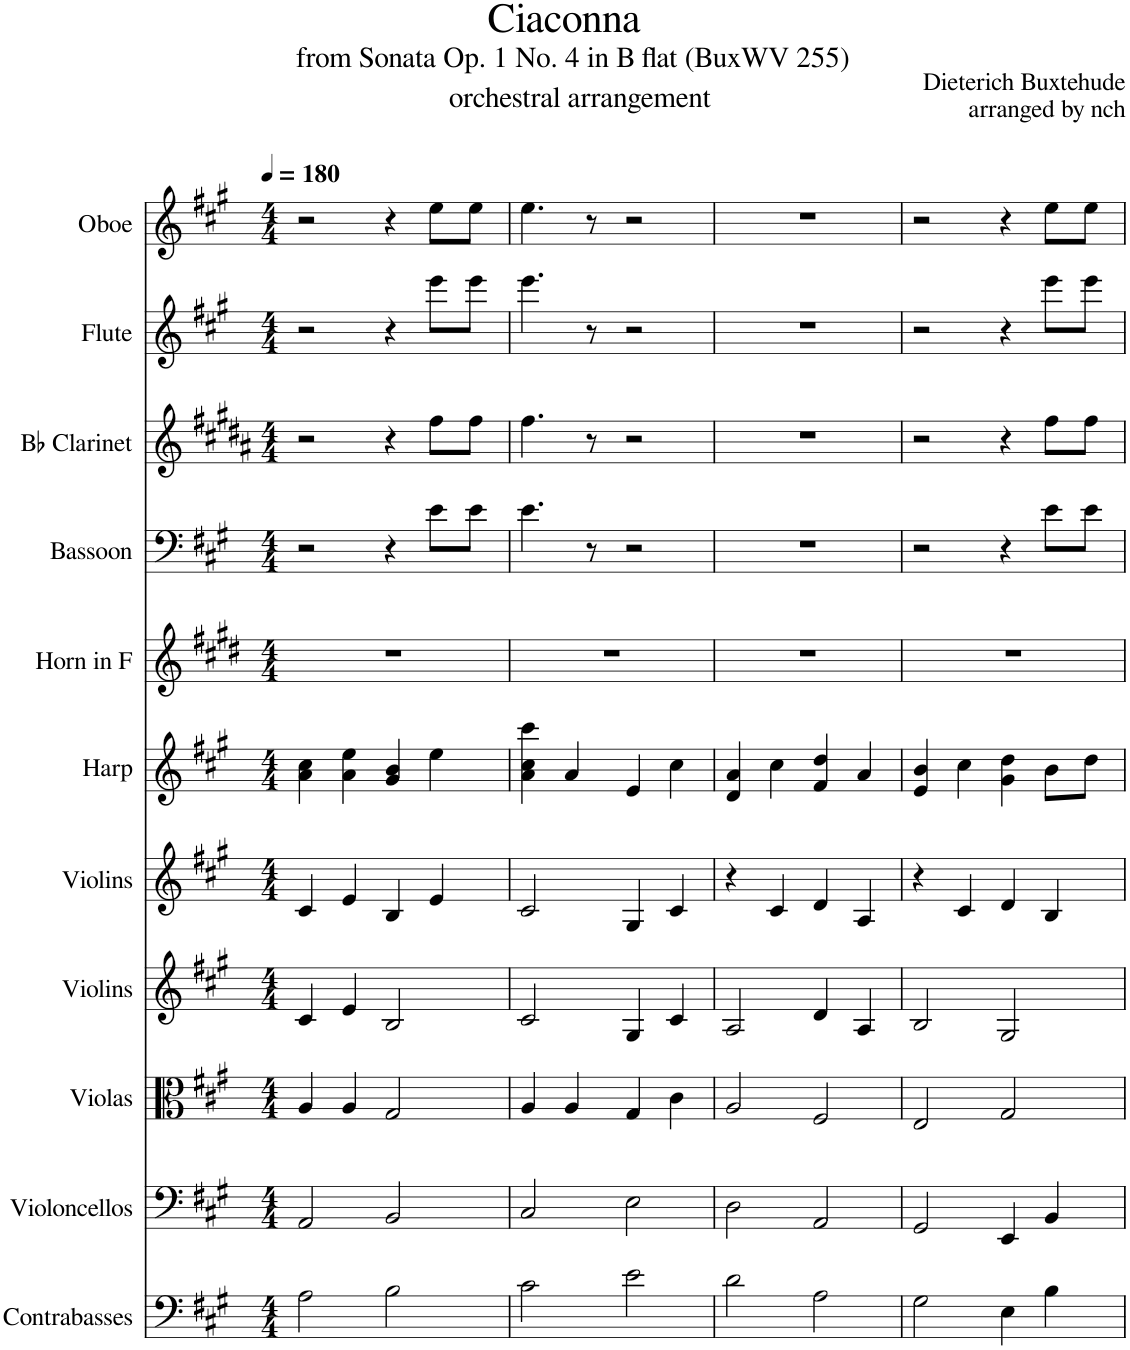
**kern	**kern	**kern	**kern	**kern	**kern	**kern	**kern	**kern	**kern	**kern
*part11	*part10	*part9	*part8	*part7	*part6	*part5	*part4	*part3	*part2	*part1
*staff11	*staff10	*staff9	*staff8	*staff7	*staff6	*staff5	*staff4	*staff3	*staff2	*staff1
*I"Contrabasses	*I"Violoncellos	*I"Violas	*I"Violins	*I"Violins	*I"Harp	*I"Horn in F	*I"Bassoon	*I"Bb Clarinet	*I"Flute	*I"Oboe
*I'Cbs.	*I'Vcs.	*I'Vlas.	*I'Vlns.	*I'Vlns.	*I'Hrp.	*	*I'Bsn.	*I'Bb Cl.	*I'Fl.	*I'Ob.
*clefF4	*clefF4	*clefC3	*clefG2	*clefG2	*clefG2	*clefG2	*clefF4	*clefG2	*clefG2	*clefG2
*Trd7c12	*	*	*	*	*	*Trd4c7	*	*Trd1c2	*	*
*k[f#c#g#]	*k[f#c#g#]	*k[f#c#g#]	*k[f#c#g#]	*k[f#c#g#]	*k[f#c#g#]	*k[f#c#g#d#]	*k[f#c#g#]	*k[f#c#g#d#a#]	*k[f#c#g#]	*k[f#c#g#]
*M4/4	*M4/4	*M4/4	*M4/4	*M4/4	*M4/4	*M4/4	*M4/4	*M4/4	*M4/4	*M4/4
*MM180	*MM180	*MM180	*MM180	*MM180	*MM180	*MM180	*MM180	*MM180	*MM180	*MM180
=1	=1	=1	=1	=1	=1	=1	=1	=1	=1	=1
2A\	2AA/	4A/	4c#/	4c#/	4a\ 4cc#\	1r	2r	2r	2r	2r
.	.	4A/	4e/	4e/	4a\ 4ee\	.	.	.	.	.
2B\	2BB/	2G#/	2B/	4B/	4g#/ 4b/	.	4r	4r	4r	4r
.	.	.	.	4e/	4ee\	.	8e\L	8ff#\L	8eee\L	8ee\L
.	.	.	.	.	.	.	8e\J	8ff#\J	8eee\J	8ee\J
=2	=2	=2	=2	=2	=2	=2	=2	=2	=2	=2
2c#\	2C#/	4A/	2c#/	2c#/	4a\ 4cc#\ 4ccc#\	1r	4.e\	4.ff#\	4.eee\	4.ee\
.	.	4A/	.	.	4a/	.	.	.	.	.
.	.	.	.	.	.	.	8r	8r	8r	8r
2e\	2E\	4G#/	4G#/	4G#/	4e/	.	2r	2r	2r	2r
.	.	4c#\	4c#/	4c#/	4cc#\	.	.	.	.	.
=3	=3	=3	=3	=3	=3	=3	=3	=3	=3	=3
2d\	2D\	2A/	2A/	4r	4d/ 4a/	1r	1r	1r	1r	1r
.	.	.	.	4c#/	4cc#\	.	.	.	.	.
2A\	2AA/	2F#/	4d/	4d/	4f#/ 4dd/	.	.	.	.	.
.	.	.	4A/	4A/	4a/	.	.	.	.	.
=4	=4	=4	=4	=4	=4	=4	=4	=4	=4	=4
2G#\	2GG#/	2E/	2B/	4r	4e/ 4b/	1r	2r	2r	2r	2r
.	.	.	.	4c#/	4cc#\	.	.	.	.	.
4E\	4EE/	2G#/	2G#/	4d/	4g#\ 4dd\	.	4r	4r	4r	4r
4B\	4BB/	.	.	4B/	8b\L	.	8e\L	8ff#\L	8eee\L	8ee\L
.	.	.	.	.	8dd\J	.	8e\J	8ff#\J	8eee\J	8ee\J
=	=	=	=	=	=	=	=	=	=	=
*-	*-	*-	*-	*-	*-	*-	*-	*-	*-	*-
